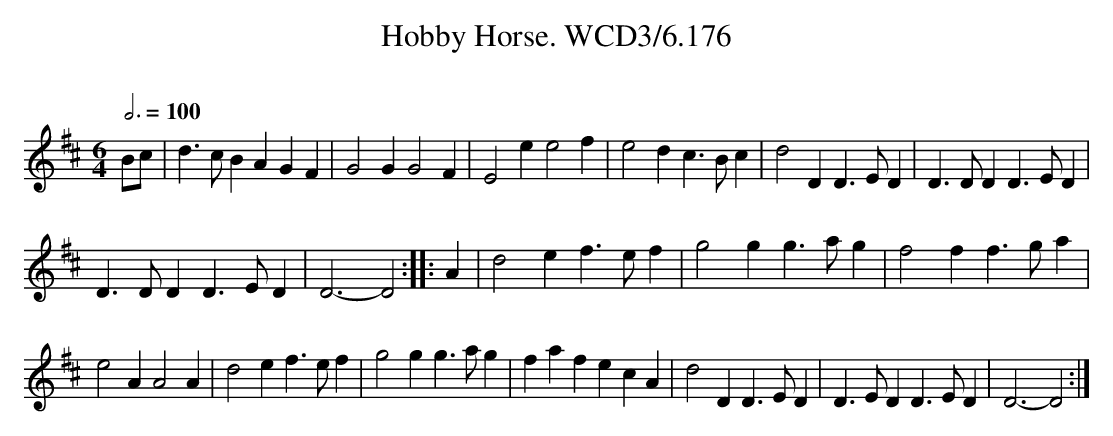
X:1
T:Hobby Horse. WCD3/6.176
O:
M:6/4
L:1/8
Q:3/4=100
K:D
Bc|d3 c B2 A2G2F2|G4 G2 G4 F2|E4 e2 e4 f2|e4 d2 c3 B c2|d4 D2 D3 E D2|D3 D D2 D3 E D2|
D3 D D2 D3 E D2|D6-D4::A2|d4 e2 f3 e f2|g4 g2 g3 a g2|f4 f2 f3 g a2|
e4 A2 A4 A2|d4 e2 f3 e f2|g4 g2 g3 a g2|f2a2f2 e2c2A2|d4 D2 D3 E D2|D3 E D2 D3 E D2|D6-D4:|
